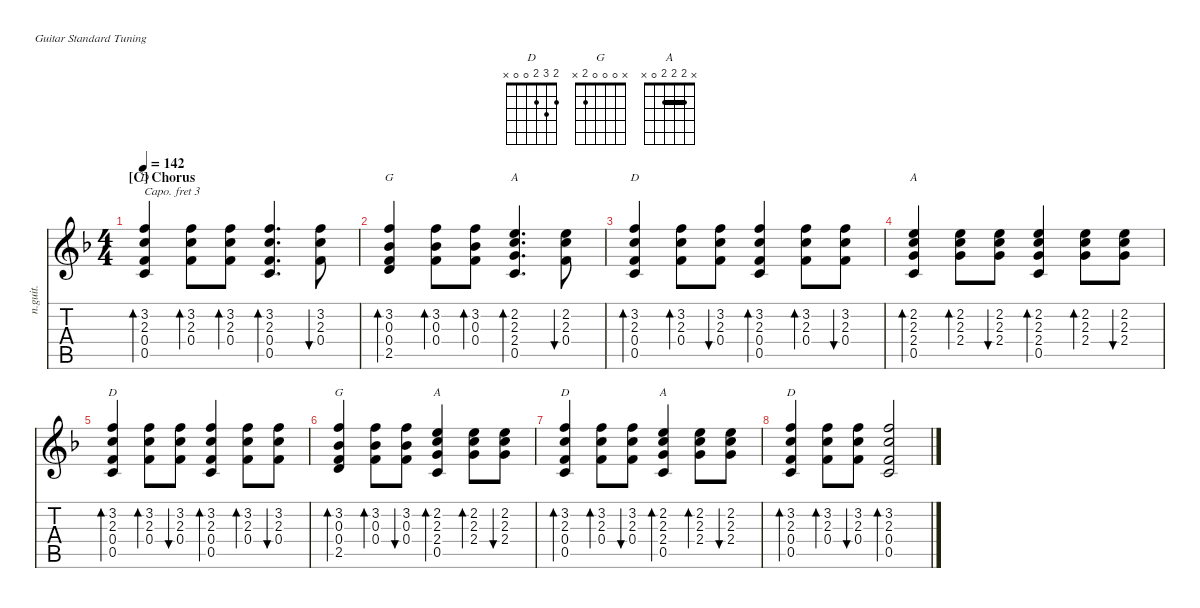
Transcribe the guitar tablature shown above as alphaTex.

\defaultSystemsLayout 4
\hideDynamics
\bracketExtendMode nobrackets
\otherSystemsTrackNameOrientation horizontal
\track ("Combined Track in D" "n.guit.") {defaultSystemsLayout 4 instrument acousticguitarnylon}
\staff {score tabs}
\capo 3
\tuning (E4 B3 G3 D3 A2 E2)
\chord ("D" 2 3 2 0 0 x) {showfingering false}
\chord ("G" x 0 0 0 2 x) {showfingering false}
\chord ("A" x 2 2 2 0 x) {showfingering false barre (2 2)}
\ts (4 4)
\section ("C" "Chorus")
\tempo 142
\clef g2
\scale
1.13658
\ks f
(0.4{acc forcenatural} 2.3{acc forcenatural} 0.5{acc forcenatural} 3.2{acc forcenatural}).4{bd 30 ch "D" dy mf beam Up} (0.4{acc forcenatural} 2.3{acc forcenatural} 3.2{acc forcenatural}).8{bd 30 beam Down} (0.4{acc forcenatural} 2.3{acc forcenatural} 3.2{acc forcenatural}).8{bd 30 beam Down} (0.5{acc forcenatural} 0.4{acc forcenatural} 2.3{acc forcenatural} 3.2{acc forcenatural}).4{d bd 30 beam Up} (3.2{acc forcenatural} 2.3{acc forcenatural} 0.4{acc forcenatural}).8{bu 30 beam Down} |
\scale
0.954474 (2.5{acc forcenatural} 0.4{acc forcenatural} 0.3{acc b} 3.2{acc forcenatural}).4{bd 30 ch "G" beam Up} (0.4{acc forcenatural} 0.3{acc b} 3.2{acc forcenatural}).8{bd 30 beam Down} (0.4{acc forcenatural} 0.3{acc b} 3.2{acc forcenatural}).8{bd 30 beam Down} (2.4{acc forcenatural} 2.3{acc forcenatural} 2.2{acc forcenatural} 0.5{acc forcenatural}).4{d bd 30 ch "A" beam Up} (2.2{acc forcenatural} 2.3{acc forcenatural} 0.4{acc forcenatural}).8{bu 30 beam Down} |
\scale
0.954474 (0.4{acc forcenatural} 2.3{acc forcenatural} 0.5{acc forcenatural} 3.2{acc forcenatural}).4{bd 30 ch "D" beam Up} (0.4{acc forcenatural} 2.3{acc forcenatural} 3.2{acc forcenatural}).8{bd 30 beam Down} (0.4{acc forcenatural} 2.3{acc forcenatural} 3.2{acc forcenatural}).8{bu 30 beam Down} (0.4{acc forcenatural} 2.3{acc forcenatural} 0.5{acc forcenatural} 3.2{acc forcenatural}).4{bd 30 beam Up} (0.4{acc forcenatural} 2.3{acc forcenatural} 3.2{acc forcenatural}).8{bd 30 beam Down} (0.4{acc forcenatural} 2.3{acc forcenatural} 3.2{acc forcenatural}).8{bu 30 beam Down} |
\scale
0.954474 (0.5{acc forcenatural} 2.4{acc forcenatural} 2.3{acc forcenatural} 2.2{acc forcenatural}).4{bd 30 ch "A" beam Up} (2.4{acc forcenatural} 2.3{acc forcenatural} 2.2{acc forcenatural}).8{bd 30 beam Down} (2.4{acc forcenatural} 2.3{acc forcenatural} 2.2{acc forcenatural}).8{bu 30 beam Down} (0.5{acc forcenatural} 2.4{acc forcenatural} 2.3{acc forcenatural} 2.2{acc forcenatural}).4{bd 30 beam Up} (2.4{acc forcenatural} 2.3{acc forcenatural} 2.2{acc forcenatural}).8{bd 30 beam Down} (2.4{acc forcenatural} 2.3{acc forcenatural} 2.2{acc forcenatural}).8{bu 30 beam Down} |
\scale
1.1652 (0.4{acc forcenatural} 2.3{acc forcenatural} 0.5{acc forcenatural} 3.2{acc forcenatural}).4{bd 30 ch "D" beam Up} (0.4{acc forcenatural} 2.3{acc forcenatural} 3.2{acc forcenatural}).8{bd 30 beam Down} (0.4{acc forcenatural} 2.3{acc forcenatural} 3.2{acc forcenatural}).8{bu 30 beam Down} (0.4{acc forcenatural} 2.3{acc forcenatural} 0.5{acc forcenatural} 3.2{acc forcenatural}).4{bd 30 beam Up} (0.4{acc forcenatural} 2.3{acc forcenatural} 3.2{acc forcenatural}).8{bd 30 beam Down} (0.4{acc forcenatural} 2.3{acc forcenatural} 3.2{acc forcenatural}).8{bu 30 beam Down} |
\scale
0.932845 (2.5{acc forcenatural} 0.4{acc forcenatural} 0.3{acc b} 3.2{acc forcenatural}).4{bd 30 ch "G" beam Up} (0.4{acc forcenatural} 0.3{acc b} 3.2{acc forcenatural}).8{bd 30 beam Down} (0.4{acc forcenatural} 0.3{acc b} 3.2{acc forcenatural}).8{bu 30 beam Down} (0.5{acc forcenatural} 2.4{acc forcenatural} 2.3{acc forcenatural} 2.2{acc forcenatural}).4{bd 30 ch "A" beam Up} (2.4{acc forcenatural} 2.3{acc forcenatural} 2.2{acc forcenatural}).8{bd 30 beam Down} (2.4{acc forcenatural} 2.3{acc forcenatural} 2.2{acc forcenatural}).8{bu 30 beam Down} |
\scale
0.932845 (0.4{acc forcenatural} 2.3{acc forcenatural} 0.5{acc forcenatural} 3.2{acc forcenatural}).4{bd 30 ch "D" beam Up} (0.4{acc forcenatural} 2.3{acc forcenatural} 3.2{acc forcenatural}).8{bd 30 beam Down} (0.4{acc forcenatural} 2.3{acc forcenatural} 3.2{acc forcenatural}).8{bu 30 beam Down} (2.4{acc forcenatural} 2.3{acc forcenatural} 2.2{acc forcenatural} 0.5{acc forcenatural}).4{bd 30 ch "A" beam Up} (2.4{acc forcenatural} 2.3{acc forcenatural} 2.2{acc forcenatural}).8{bd 30 beam Down} (2.4{acc forcenatural} 2.3{acc forcenatural} 2.2{acc forcenatural}).8{bu 30 beam Down} |
\scale
0.969109 (0.4{acc forcenatural} 2.3{acc forcenatural} 0.5{acc forcenatural} 3.2{acc forcenatural}).4{bd 30 ch "D" beam Up} (0.4{acc forcenatural} 2.3{acc forcenatural} 3.2{acc forcenatural}).8{bd 30 beam Down} (0.4{acc forcenatural} 2.3{acc forcenatural} 3.2{acc forcenatural}).8{bu 30 beam Down} (0.4{acc forcenatural} 2.3{acc forcenatural} 0.5{acc forcenatural} 3.2{acc forcenatural}).2{bd 30 beam Up}
